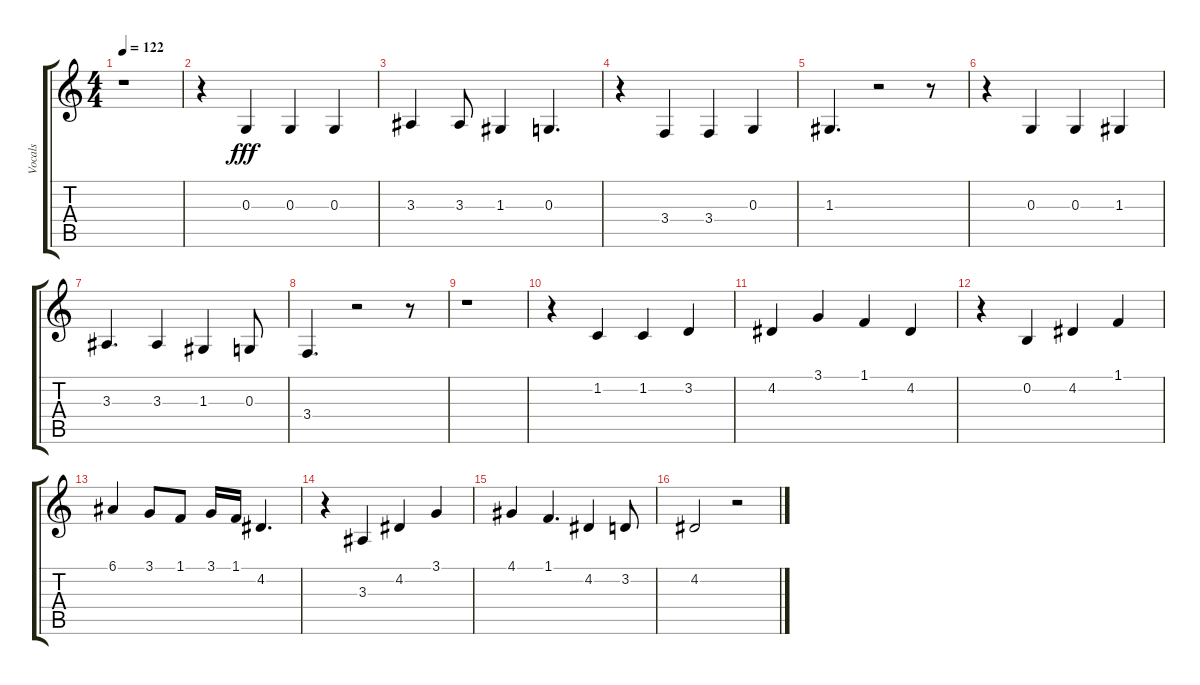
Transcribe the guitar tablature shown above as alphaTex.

\track ("Vocals" "Vocals") {instrument altosax}
\staff {score tabs}
\tuning (E4 B3 G3 D3 A2 E2) {hide}
\ts (4 4)
\tempo 122
\clef g2
\ks c
r.1{dy fff} |
r.4 0.3.4 0.3.4 0.3.4 |
3.3.4 3.3.8 1.3.4 0.3.4{d} |
r.4 3.4.4 3.4.4 0.3.4 |
1.3.4{d} r.2 r.8 |
r.4 0.3.4 0.3.4 1.3.4 |
3.3.4{d} 3.3.4 1.3.4 0.3.8 |
3.4.4{d} r.2 r.8 |
r.1 |
r.4 1.2.4 1.2.4 3.2.4 |
4.2.4 3.1.4 1.1.4 4.2.4 |
r.4 0.2.4 4.2.4 1.1.4 |
6.1.4 3.1.8 1.1.8 3.1.16 1.1.16 4.2.4{d} |
r.4 3.3.4 4.2.4 3.1.4 |
4.1.4 1.1.4{d} 4.2.4 3.2.8 |
4.2.2 r.2
